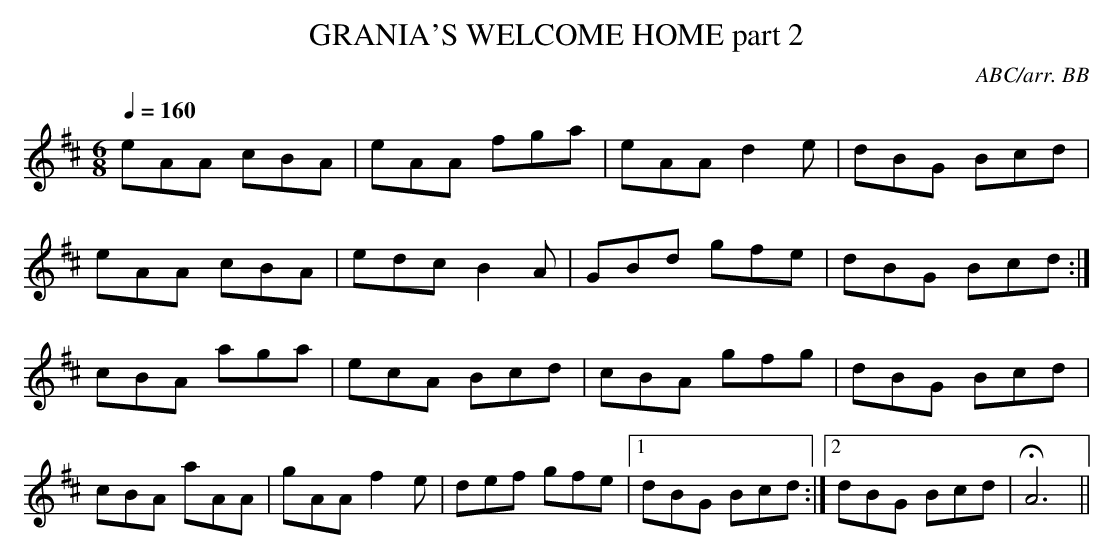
X:1
T:GRANIA'S WELCOME HOME part 2
C:ABC/arr. BB
Q:1/4=160
L:1/8
M:6/8
K:Amix
eAA cBA|eAA fga|eAA d2e|dBG Bcd|
eAA cBA|edc B2A|GBd gfe|dBG Bcd:|
cBA aga|ecA Bcd|cBA gfg|dBG Bcd|
cBA aAA|gAA f2e|def gfe|1dBG Bcd:|\
[2 dBG Bcd|HA6||
